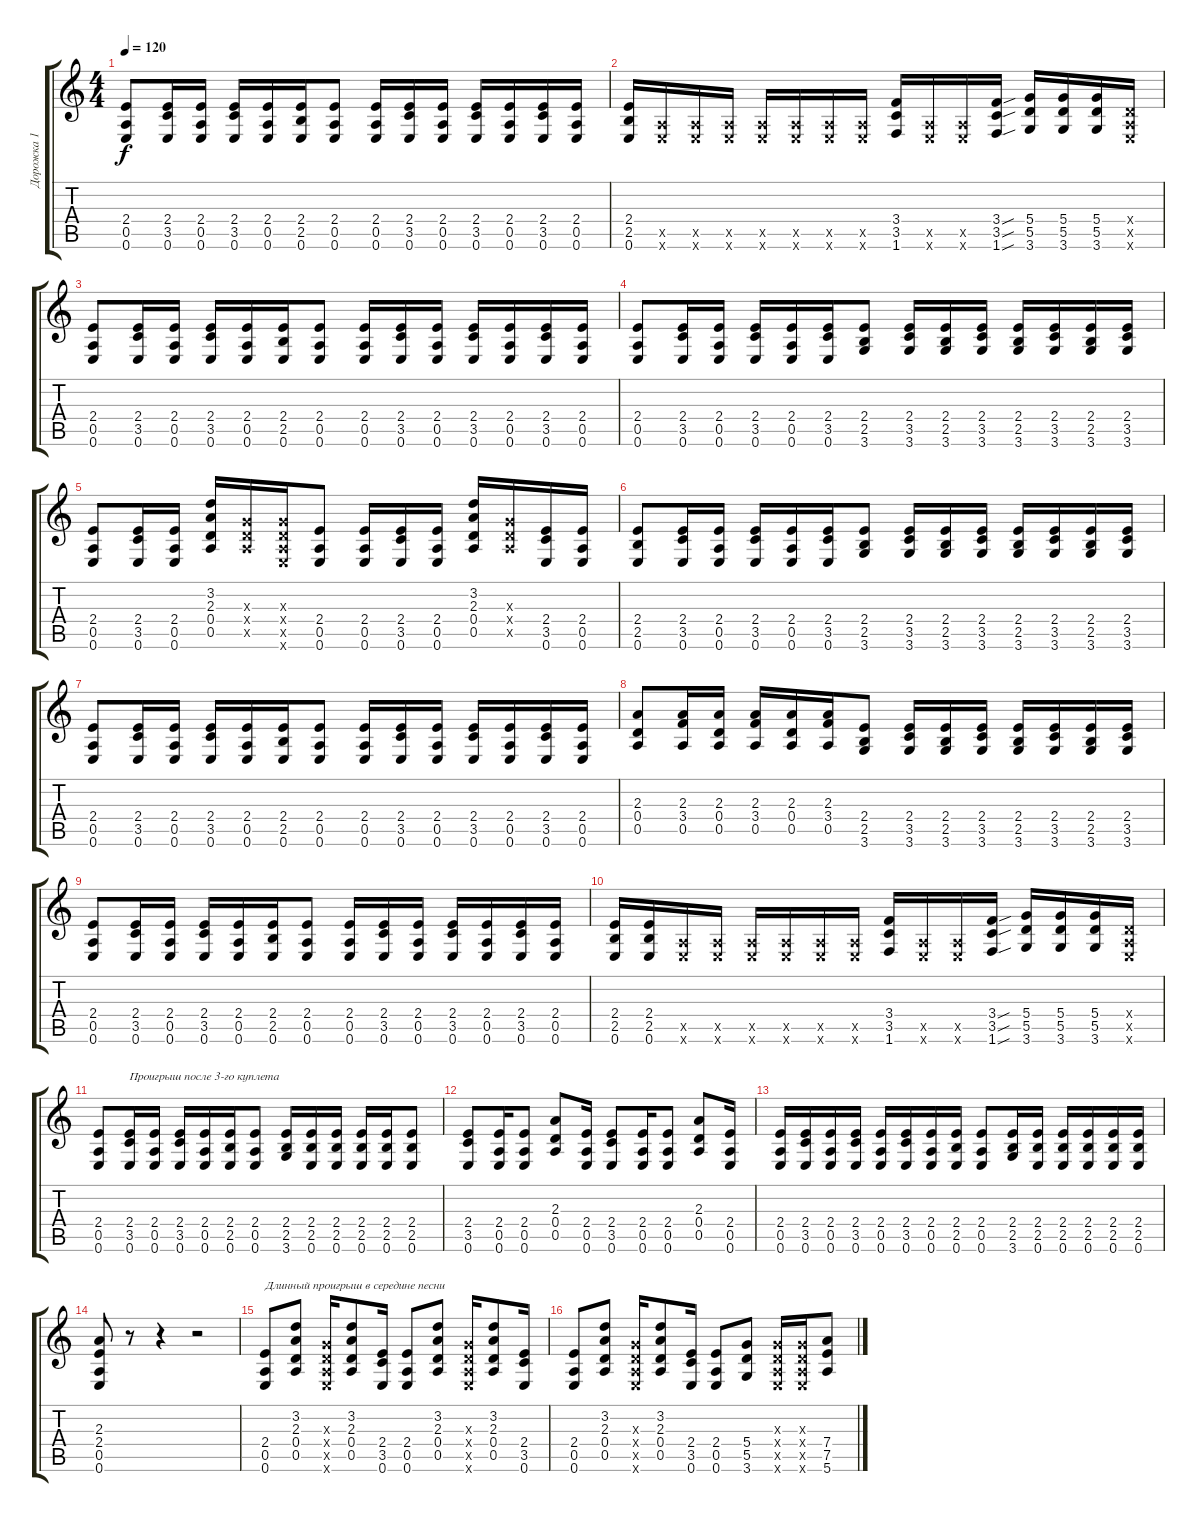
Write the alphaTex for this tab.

\track ("Дорожка 1" "Дорожка 1") {instrument acousticguitarsteel}
\staff {score tabs}
\tuning (E4 B3 G3 D3 A2 E2) {hide}
\ts (4 4)
\tempo 120
\clef g2
\ks c
(2.4 0.5 0.6).8{dy f} (2.4 3.5 0.6).16 (2.4 0.5 0.6).16 (2.4 3.5 0.6).16 (2.4 0.5 0.6).16 (2.4 2.5 0.6).16 (2.4 0.5 0.6).8 (2.4 0.5 0.6).16 (2.4 3.5 0.6).16 (2.4 0.5 0.6).16 (2.4 3.5 0.6).16 (2.4 0.5 0.6).16 (2.4 3.5 0.6).16 (2.4 0.5 0.6).16 |
(2.4 2.5 0.6).16 (0.5{x} 0.6{x}).16 (0.5{x} 0.6{x}).16 (0.5{x} 0.6{x}).16 (0.5{x} 0.6{x}).16 (0.5{x} 0.6{x}).16 (0.5{x} 0.6{x}).16 (0.5{x} 0.6{x}).16 (3.4 3.5 1.6).16 (0.5{x} 0.6{x}).16 (0.5{x} 0.6{x}).16 (3.4{sou} 3.5{sou} 1.6{sou}).16 (5.4 5.5 3.6).16 (5.4 5.5 3.6).16 (5.4 5.5 3.6).16 (0.4{x} 0.5{x} 0.6{x}).16 |
(2.4 0.5 0.6).8 (2.4 3.5 0.6).16 (2.4 0.5 0.6).16 (2.4 3.5 0.6).16 (2.4 0.5 0.6).16 (2.4 2.5 0.6).16 (2.4 0.5 0.6).8 (2.4 0.5 0.6).16 (2.4 3.5 0.6).16 (2.4 0.5 0.6).16 (2.4 3.5 0.6).16 (2.4 0.5 0.6).16 (2.4 3.5 0.6).16 (2.4 0.5 0.6).16 |
(2.4 0.5 0.6).8 (2.4 3.5 0.6).16 (2.4 0.5 0.6).16 (2.4 3.5 0.6).16 (2.4 0.5 0.6).16 (2.4 3.5 0.6).16 (2.4 2.5 3.6).8 (2.4 3.5 3.6).16 (2.4 2.5 3.6).16 (2.4 3.5 3.6).16 (2.4 2.5 3.6).16 (2.4 3.5 3.6).16 (2.4 2.5 3.6).16 (2.4 3.5 3.6).16 |
(2.4 0.5 0.6).8 (2.4 3.5 0.6).16 (2.4 0.5 0.6).16 (3.2 2.3 0.4 0.5).16 (0.3{x} 0.4{x} 0.5{x}).16 (0.3{x} 0.4{x} 0.5{x} 0.6{x}).16 (2.4 0.5 0.6).8 (2.4 0.5 0.6).16 (2.4 3.5 0.6).16 (2.4 0.5 0.6).16 (3.2 2.3 0.4 0.5).16 (0.3{x} 0.4{x} 0.5{x}).16 (2.4 3.5 0.6).16 (2.4 0.5 0.6).16 |
(2.4 2.5 0.6).8 (2.4 3.5 0.6).16 (2.4 0.5 0.6).16 (2.4 3.5 0.6).16 (2.4 0.5 0.6).16 (2.4 3.5 0.6).16 (2.4 2.5 3.6).8 (2.4 3.5 3.6).16 (2.4 2.5 3.6).16 (2.4 3.5 3.6).16 (2.4 2.5 3.6).16 (2.4 3.5 3.6).16 (2.4 2.5 3.6).16 (2.4 3.5 3.6).16 |
(2.4 0.5 0.6).8 (2.4 3.5 0.6).16 (2.4 0.5 0.6).16 (2.4 3.5 0.6).16 (2.4 0.5 0.6).16 (2.4 2.5 0.6).16 (2.4 0.5 0.6).8 (2.4 0.5 0.6).16 (2.4 3.5 0.6).16 (2.4 0.5 0.6).16 (2.4 3.5 0.6).16 (2.4 0.5 0.6).16 (2.4 3.5 0.6).16 (2.4 0.5 0.6).16 |
(2.3 0.4 0.5).8 (2.3 3.4 0.5).16 (2.3 0.4 0.5).16 (2.3 3.4 0.5).16 (2.3 0.4 0.5).16 (2.3 3.4 0.5).16 (2.4 2.5 3.6).8 (2.4 3.5 3.6).16 (2.4 2.5 3.6).16 (2.4 3.5 3.6).16 (2.4 2.5 3.6).16 (2.4 3.5 3.6).16 (2.4 2.5 3.6).16 (2.4 3.5 3.6).16 |
(2.4 0.5 0.6).8 (2.4 3.5 0.6).16 (2.4 0.5 0.6).16 (2.4 3.5 0.6).16 (2.4 0.5 0.6).16 (2.4 2.5 0.6).16 (2.4 0.5 0.6).8 (2.4 0.5 0.6).16 (2.4 3.5 0.6).16 (2.4 0.5 0.6).16 (2.4 3.5 0.6).16 (2.4 0.5 0.6).16 (2.4 3.5 0.6).16 (2.4 0.5 0.6).16 |
(2.4 2.5 0.6).16 (2.4 2.5 0.6).16 (0.5{x} 0.6{x}).16 (0.5{x} 0.6{x}).16 (0.5{x} 0.6{x}).16 (0.5{x} 0.6{x}).16 (0.5{x} 0.6{x}).16 (0.5{x} 0.6{x}).16 (3.4 3.5 1.6).16 (0.5{x} 0.6{x}).16 (0.5{x} 0.6{x}).16 (3.4{sou} 3.5{sou} 1.6{sou}).16 (5.4 5.5 3.6).16 (5.4 5.5 3.6).16 (5.4 5.5 3.6).16 (0.4{x} 0.5{x} 0.6{x}).16 |
(2.4 0.5 0.6).8 (2.4 3.5 0.6).16{txt "Проигрыш после 3-го куплета"} (2.4 0.5 0.6).16 (2.4 3.5 0.6).16 (2.4 0.5 0.6).16 (2.4 2.5 0.6).16 (2.4 0.5 0.6).8 (2.4 2.5 3.6).16 (2.4 2.5 0.6).16 (2.4 2.5 0.6).16 (2.4 2.5 0.6).16 (2.4 2.5 0.6).16 (2.4 2.5 0.6).8 |
(2.4 3.5 0.6).8 (2.4 0.5 0.6).16 (2.4 0.5 0.6).8 (2.3 0.4 0.5).8 (2.4 0.5 0.6).16 (2.4 3.5 0.6).8 (2.4 0.5 0.6).16 (2.4 0.5 0.6).8 (2.3 0.4 0.5).8 (2.4 0.5 0.6).16 |
(2.4 0.5 0.6).16 (2.4 3.5 0.6).16 (2.4 0.5 0.6).16 (2.4 3.5 0.6).16 (2.4 0.5 0.6).16 (2.4 3.5 0.6).16 (2.4 0.5 0.6).16 (2.4 2.5 0.6).16 (2.4 0.5 0.6).8 (2.4 2.5 3.6).16 (2.4 2.5 0.6).16 (2.4 2.5 0.6).16 (2.4 2.5 0.6).16 (2.4 2.5 0.6).16 (2.4 2.5 0.6).16 |
(2.3 2.4 0.5 0.6).8 r.8 r.4 r.2 |
(2.4 0.5 0.6).8{txt "Длинный проигрыш в середине песни"} (3.2 2.3 0.4 0.5).8 (0.3{x} 0.4{x} 0.5{x} 0.6{x}).16 (3.2 2.3 0.4 0.5).8 (2.4 3.5 0.6).16 (2.4 0.5 0.6).8 (3.2 2.3 0.4 0.5).8 (0.3{x} 0.4{x} 0.5{x} 0.6{x}).16 (3.2 2.3 0.4 0.5).8 (2.4 3.5 0.6).16 |
(2.4 0.5 0.6).8 (3.2 2.3 0.4 0.5).8 (0.3{x} 0.4{x} 0.5{x} 0.6{x}).16 (3.2 2.3 0.4 0.5).8 (2.4 3.5 0.6).16 (2.4 0.5 0.6).8 (5.4 5.5 3.6).8 (0.3{x} 0.4{x} 0.5{x} 0.6{x}).16 (0.3{x} 0.4{x} 0.5{x} 0.6{x}).16 (7.4 7.5 5.6).8
